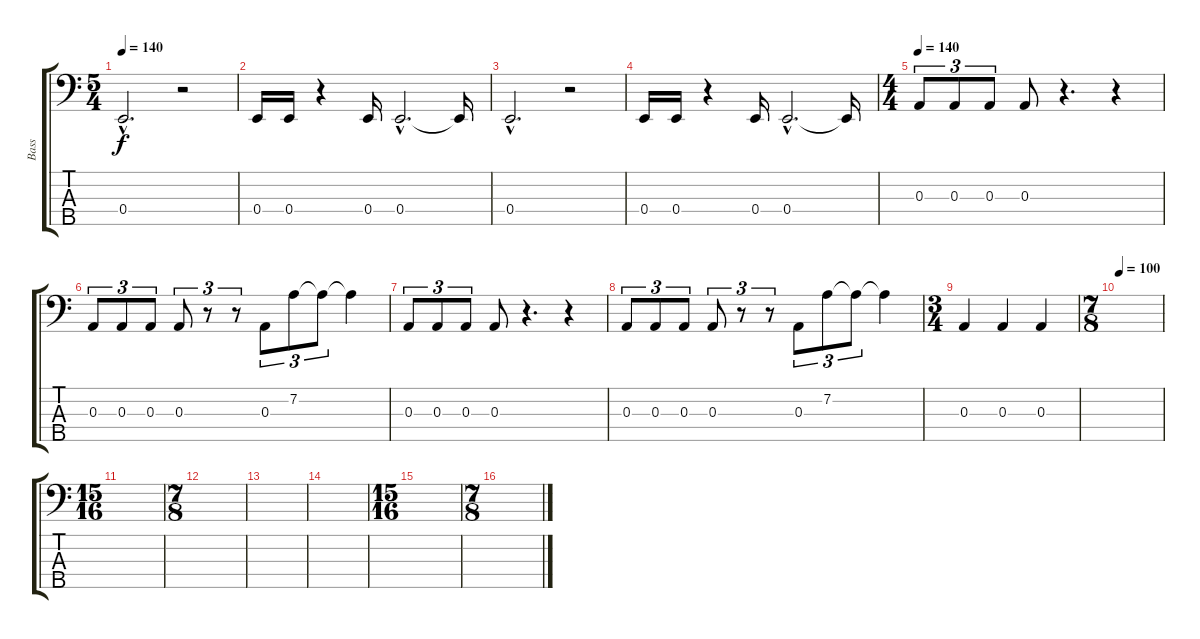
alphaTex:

\track ("Bass" "Bass") {instrument slapbass1}
\staff {score tabs}
\tuning (G2 D2 A1 E1 B0) {hide}
\ts (5 4)
\tempo 140
\clef f4
\ks c
0.4{hac}.2{d dy f} r.2 |
0.4.16 0.4.16 r.4 0.4.16 0.4{hac}.2{d} 0.4{t}.16 |
0.4{hac}.2{d} r.2 |
0.4.16 0.4.16 r.4 0.4.16 0.4{hac}.2{d} 0.4{t}.16 |
\ts (4 4)
\tempo 140
0.3.8{tu (3 2)} 0.3.8{tu (3 2)} 0.3.8{tu (3 2)} 0.3.8 r.4{d} r.4 |
0.3.8{tu (3 2)} 0.3.8{tu (3 2)} 0.3.8{tu (3 2)} 0.3.8{tu (3 2)} r.8{tu (3 2)} r.8{tu (3 2)} 0.3.8{tu (3 2)} 7.2.8{tu (3 2)} 7.2{t}.8{tu (3 2)} 7.2{t}.4 |
0.3.8{tu (3 2)} 0.3.8{tu (3 2)} 0.3.8{tu (3 2)} 0.3.8 r.4{d} r.4 |
0.3.8{tu (3 2)} 0.3.8{tu (3 2)} 0.3.8{tu (3 2)} 0.3.8{tu (3 2)} r.8{tu (3 2)} r.8{tu (3 2)} 0.3.8{tu (3 2)} 7.2.8{tu (3 2)} 7.2{t}.8{tu (3 2)} 7.2{t}.4 |
\ts (3 4)
0.3.4 0.3.4 0.3.4 |
\ts (7 8)
\tempo 100
|
\ts (15 16)
|
\ts (7 8)
|
|
|
\ts (15 16)
|
\ts (7 8)
